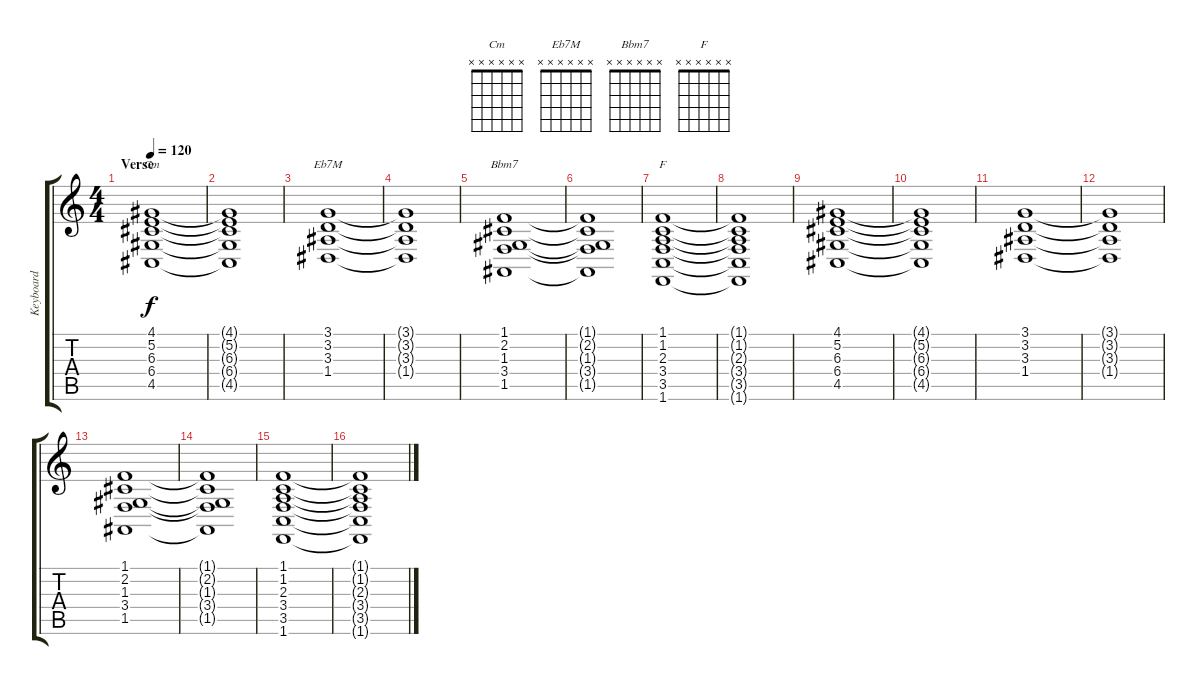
\track ("Keyboard" "Keyboard") {instrument pad8sweep}
\staff {score tabs}
\tuning (E4 B3 G3 D3 A2 E2) {hide}
\chord ("Cm" x x x x x x)
\chord ("Eb7M" x x x x x x)
\chord ("Bbm7" x x x x x x)
\chord ("F" x x x x x x)
\ts (4 4)
\section ("" "Verse")
\tempo 120
\clef g2
\ks c
(4.1 5.2 6.3 6.4 4.5).1{ch "Cm" dy f} |
(4.1{t} 5.2{t} 6.3{t} 6.4{t} 4.5{t}).1 |
(3.1 3.2 3.3 1.4).1{ch "Eb7M"} |
(3.1{t} 3.2{t} 3.3{t} 1.4{t}).1 |
(1.1 2.2 1.3 3.4 1.5).1{ch "Bbm7"} |
(1.1{t} 2.2{t} 1.3{t} 3.4{t} 1.5{t}).1 |
(1.1 1.2 2.3 3.4 3.5 1.6).1{ch "F"} |
(1.1{t} 1.2{t} 2.3{t} 3.4{t} 3.5{t} 1.6{t}).1 |
(4.1 5.2 6.3 6.4 4.5).1 |
(4.1{t} 5.2{t} 6.3{t} 6.4{t} 4.5{t}).1 |
(3.1 3.2 3.3 1.4).1 |
(3.1{t} 3.2{t} 3.3{t} 1.4{t}).1 |
(1.1 2.2 1.3 3.4 1.5).1 |
(1.1{t} 2.2{t} 1.3{t} 3.4{t} 1.5{t}).1 |
(1.1 1.2 2.3 3.4 3.5 1.6).1 |
(1.1{t} 1.2{t} 2.3{t} 3.4{t} 3.5{t} 1.6{t}).1
